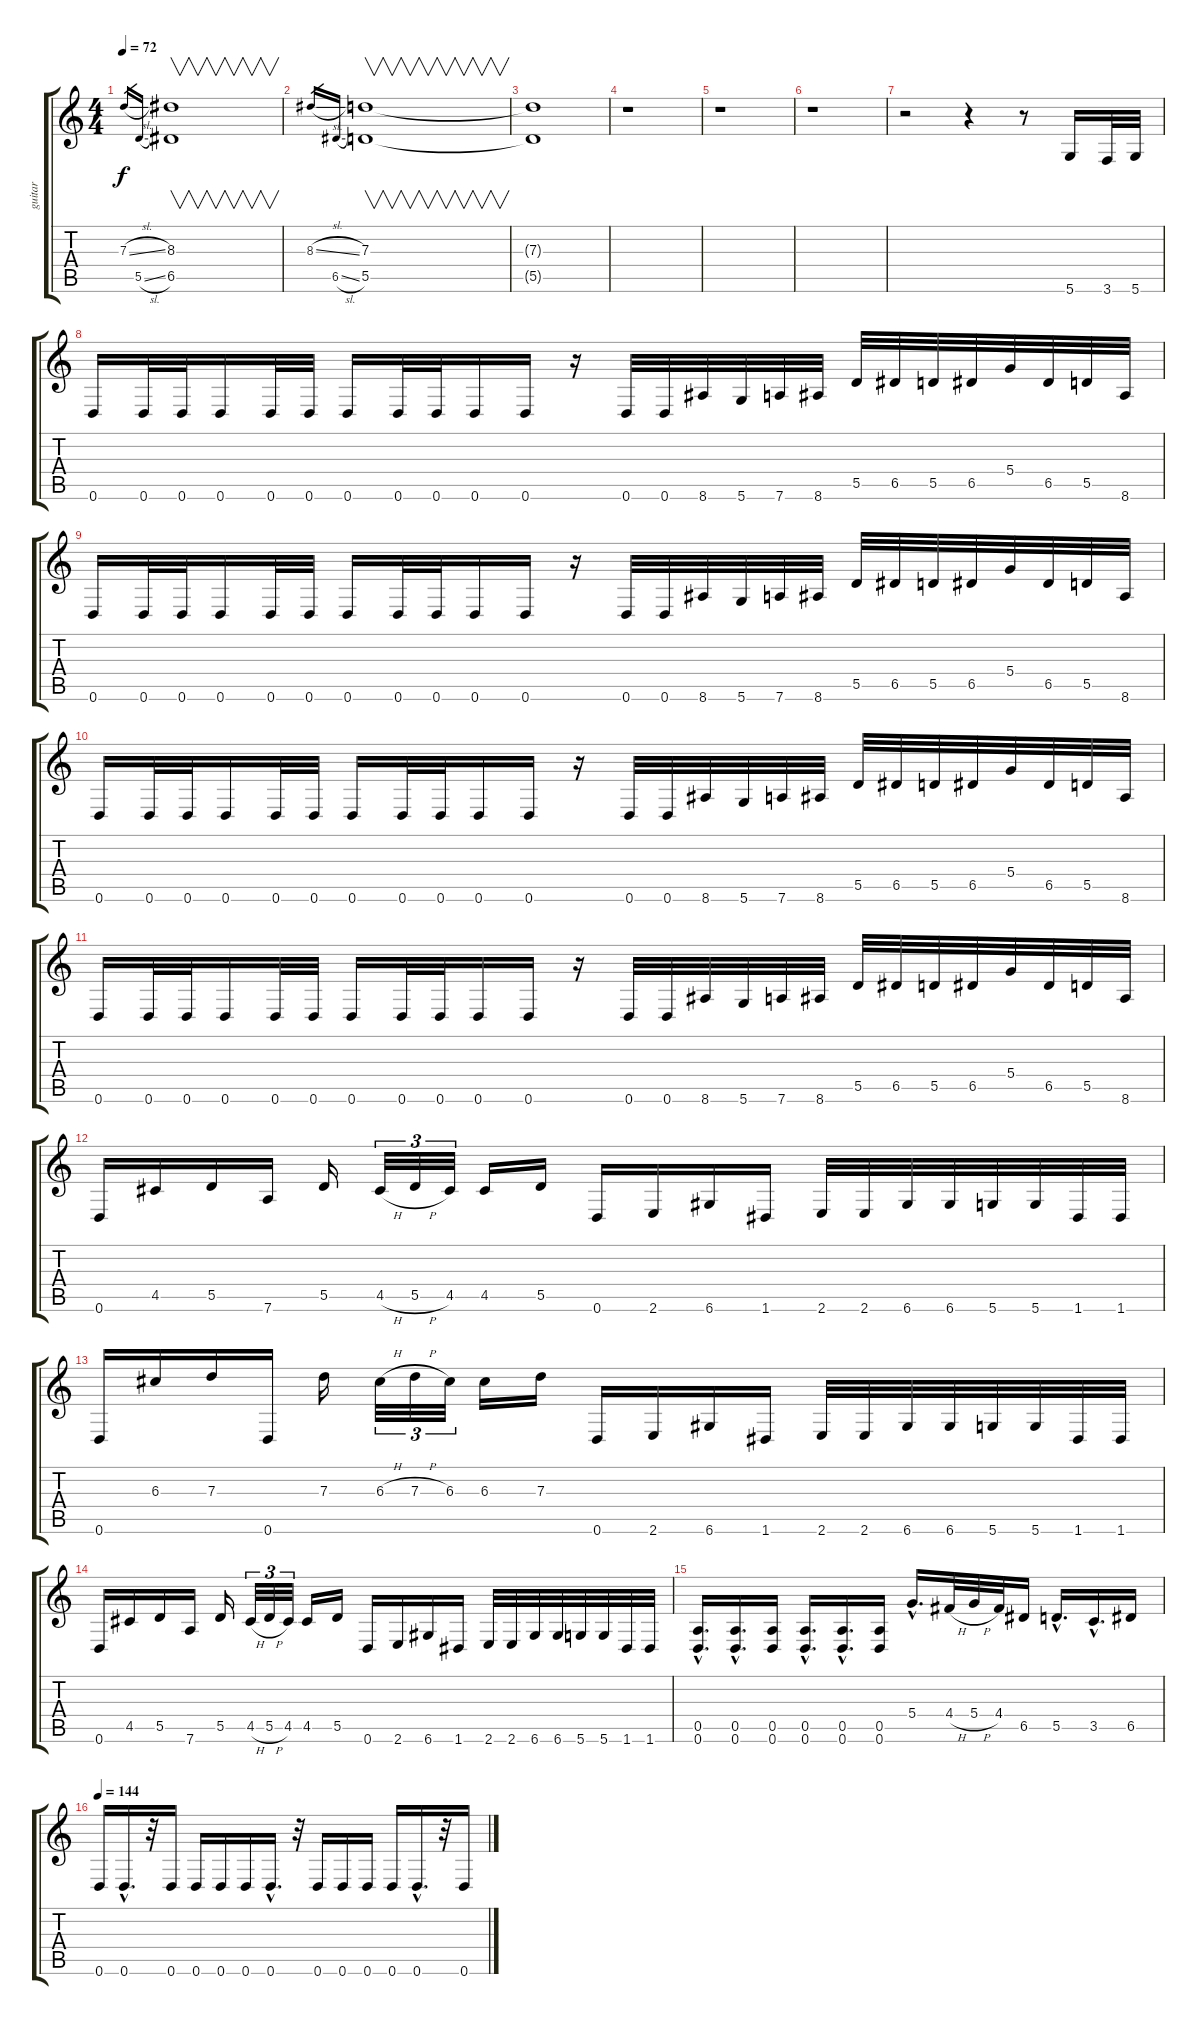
\track ("guitar" "guitar") {instrument distortionguitar}
\staff {score tabs}
\tuning (E4 B3 G3 D3 A2 D2) {hide}
\ts (4 4)
\tempo 72
\clef g2
\ks c
7.3{sl}.16{gr dy f} 5.5{sl}.16{gr} (8.3 6.5).1{v} |
8.3{sl}.16{gr} 6.5{sl}.16{gr} (7.3 5.5).1{v} |
(7.3{t} 5.5{t}).1 |
r.1 |
r.1 |
r.1 |
r.2 r.4 r.8 5.6.16 3.6.32 5.6.32 |
0.6.16 0.6.32 0.6.32 0.6.16 0.6.32 0.6.32 0.6.16 0.6.32 0.6.32 0.6.16 0.6.16 r.16 0.6.32 0.6.32 8.6.32 5.6.32 7.6.32 8.6.32 5.5.32 6.5.32 5.5.32 6.5.32 5.4.32 6.5.32 5.5.32 8.6.32 |
0.6.16 0.6.32 0.6.32 0.6.16 0.6.32 0.6.32 0.6.16 0.6.32 0.6.32 0.6.16 0.6.16 r.16 0.6.32 0.6.32 8.6.32 5.6.32 7.6.32 8.6.32 5.5.32 6.5.32 5.5.32 6.5.32 5.4.32 6.5.32 5.5.32 8.6.32 |
0.6.16 0.6.32 0.6.32 0.6.16 0.6.32 0.6.32 0.6.16 0.6.32 0.6.32 0.6.16 0.6.16 r.16 0.6.32 0.6.32 8.6.32 5.6.32 7.6.32 8.6.32 5.5.32 6.5.32 5.5.32 6.5.32 5.4.32 6.5.32 5.5.32 8.6.32 |
0.6.16 0.6.32 0.6.32 0.6.16 0.6.32 0.6.32 0.6.16 0.6.32 0.6.32 0.6.16 0.6.16 r.16 0.6.32 0.6.32 8.6.32 5.6.32 7.6.32 8.6.32 5.5.32 6.5.32 5.5.32 6.5.32 5.4.32 6.5.32 5.5.32 8.6.32 |
0.6.16 4.5.16 5.5.16 7.6.16 5.5.16 4.5{h}.32{tu (3 2)} 5.5{h}.32{tu (3 2)} 4.5.32{tu (3 2)} 4.5.16 5.5.16 0.6.16 2.6.16 6.6.16 1.6.16 2.6.32 2.6.32 6.6.32 6.6.32 5.6.32 5.6.32 1.6.32 1.6.32 |
0.6.16 6.3.16 7.3.16 0.6.16 7.3.16 6.3{h}.32{tu (3 2)} 7.3{h}.32{tu (3 2)} 6.3.32{tu (3 2)} 6.3.16 7.3.16 0.6.16 2.6.16 6.6.16 1.6.16 2.6.32 2.6.32 6.6.32 6.6.32 5.6.32 5.6.32 1.6.32 1.6.32 |
0.6.16 4.5.16 5.5.16 7.6.16 5.5.16 4.5{h}.32{tu (3 2)} 5.5{h}.32{tu (3 2)} 4.5.32{tu (3 2)} 4.5.16 5.5.16 0.6.16 2.6.16 6.6.16 1.6.16 2.6.32 2.6.32 6.6.32 6.6.32 5.6.32 5.6.32 1.6.32 1.6.32 |
(0.5{hac} 0.6{hac}).16{d} (0.5{hac} 0.6{hac}).16{d} (0.5 0.6).16 (0.5{hac} 0.6{hac}).16{d} (0.5{hac} 0.6{hac}).16{d} (0.5 0.6).16 5.4{hac}.16{d} 4.4{h}.32 5.4{h}.32 4.4.32 6.5.16 5.5{hac}.16{d} 3.5{hac}.16{d} 6.5.16 |
\tempo 144
0.6.16 0.6{hac}.16{d} r.32 0.6.16 0.6.16 0.6.16 0.6.16 0.6{hac}.16{d} r.32 0.6.16 0.6.16 0.6.16 0.6.16 0.6{hac}.16{d} r.32 0.6.16
